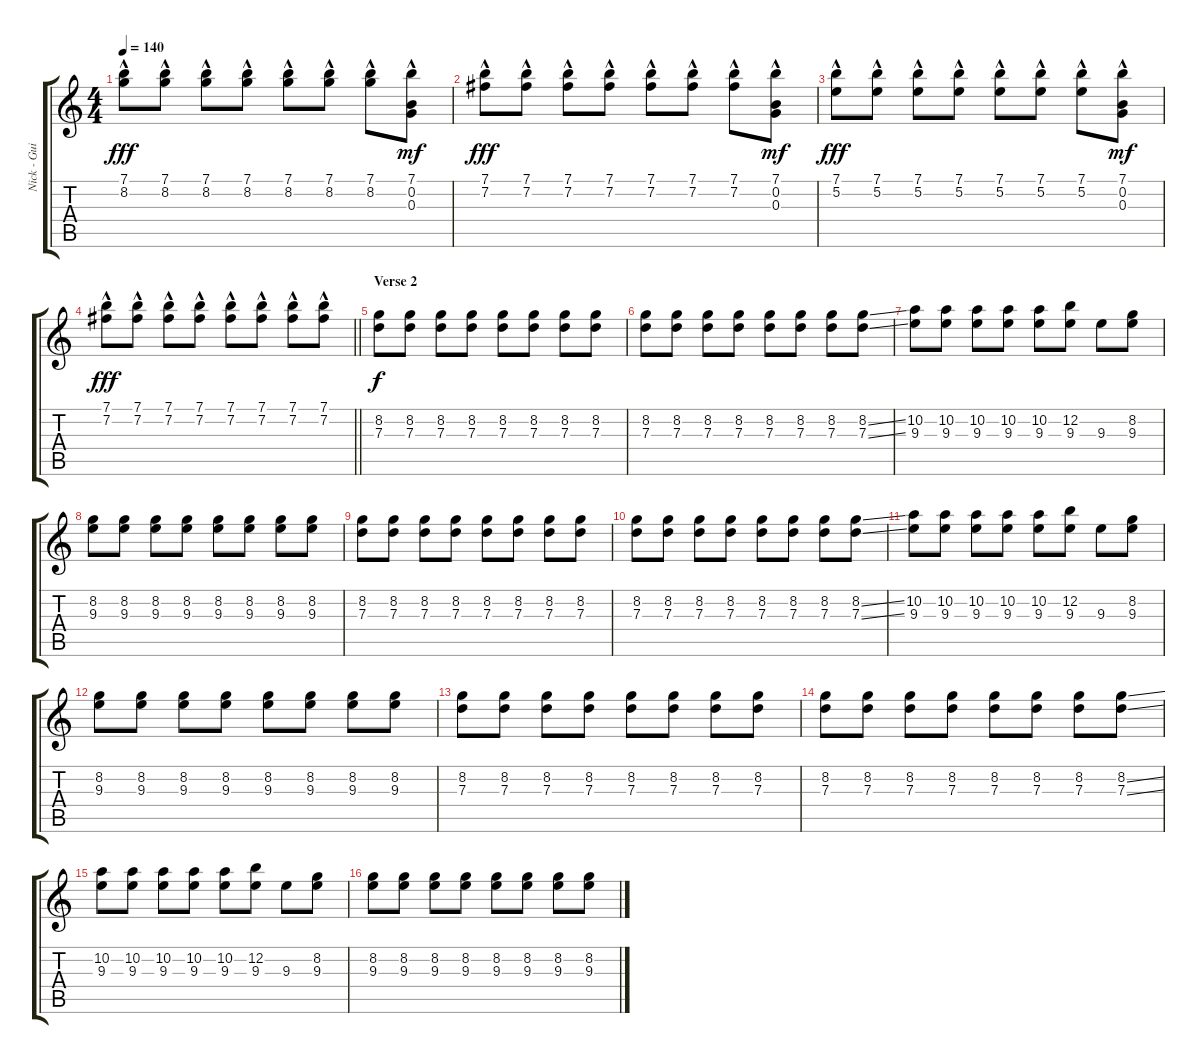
\track ("Nick - Guitar RSE" "Nick - Gui") {instrument overdrivenguitar}
\staff {score tabs}
\tuning (E4 B3 G3 D3 A2 E2) {hide}
\ts (4 4)
\tempo 140
\clef g2
\ks c
(7.1{hac} 8.2{hac}).8{dy fff} (7.1{hac} 8.2{hac}).8 (7.1{hac} 8.2{hac}).8 (7.1{hac} 8.2{hac}).8 (7.1{hac} 8.2{hac}).8 (7.1{hac} 8.2{hac}).8 (7.1{hac} 8.2{hac}).8 (7.1{hac} 0.2{hac} 0.3{hac}).8{dy mf} |
(7.1{hac} 7.2{hac}).8{dy fff} (7.1{hac} 7.2{hac}).8 (7.1{hac} 7.2{hac}).8 (7.1{hac} 7.2{hac}).8 (7.1{hac} 7.2{hac}).8 (7.1{hac} 7.2{hac}).8 (7.1{hac} 7.2{hac}).8 (7.1{hac} 0.2{hac} 0.3{hac}).8{dy mf} |
(7.1{hac} 5.2{hac}).8{dy fff} (7.1{hac} 5.2{hac}).8 (7.1{hac} 5.2{hac}).8 (7.1{hac} 5.2{hac}).8 (7.1{hac} 5.2{hac}).8 (7.1{hac} 5.2{hac}).8 (7.1{hac} 5.2{hac}).8 (7.1{hac} 0.2{hac} 0.3{hac}).8{dy mf} |
\barLineRight lightlight
(7.1{hac} 7.2{hac}).8{dy fff} (7.1{hac} 7.2{hac}).8 (7.1{hac} 7.2{hac}).8 (7.1{hac} 7.2{hac}).8 (7.1{hac} 7.2{hac}).8 (7.1{hac} 7.2{hac}).8 (7.1{hac} 7.2{hac}).8 (7.1{hac} 7.2{hac}).8 |
\section ("" "Verse 2")
(8.2 7.3).8{dy f instrument overdrivenguitar} (8.2 7.3).8 (8.2 7.3).8 (8.2 7.3).8 (8.2 7.3).8 (8.2 7.3).8 (8.2 7.3).8 (8.2 7.3).8 |
(8.2 7.3).8 (8.2 7.3).8 (8.2 7.3).8 (8.2 7.3).8 (8.2 7.3).8 (8.2 7.3).8 (8.2 7.3).8 (8.2{ss} 7.3{ss}).8 |
(10.2 9.3).8 (10.2 9.3).8 (10.2 9.3).8 (10.2 9.3).8 (10.2 9.3).8 (12.2 9.3).8 9.3.8 (8.2 9.3).8 |
(8.2 9.3).8 (8.2 9.3).8 (8.2 9.3).8 (8.2 9.3).8 (8.2 9.3).8 (8.2 9.3).8 (8.2 9.3).8 (8.2 9.3).8 |
(8.2 7.3).8 (8.2 7.3).8 (8.2 7.3).8 (8.2 7.3).8 (8.2 7.3).8 (8.2 7.3).8 (8.2 7.3).8 (8.2 7.3).8 |
(8.2 7.3).8 (8.2 7.3).8 (8.2 7.3).8 (8.2 7.3).8 (8.2 7.3).8 (8.2 7.3).8 (8.2 7.3).8 (8.2{ss} 7.3{ss}).8 |
(10.2 9.3).8 (10.2 9.3).8 (10.2 9.3).8 (10.2 9.3).8 (10.2 9.3).8 (12.2 9.3).8 9.3.8 (8.2 9.3).8 |
(8.2 9.3).8 (8.2 9.3).8 (8.2 9.3).8 (8.2 9.3).8 (8.2 9.3).8 (8.2 9.3).8 (8.2 9.3).8 (8.2 9.3).8 |
(8.2 7.3).8 (8.2 7.3).8 (8.2 7.3).8 (8.2 7.3).8 (8.2 7.3).8 (8.2 7.3).8 (8.2 7.3).8 (8.2 7.3).8 |
(8.2 7.3).8 (8.2 7.3).8 (8.2 7.3).8 (8.2 7.3).8 (8.2 7.3).8 (8.2 7.3).8 (8.2 7.3).8 (8.2{ss} 7.3{ss}).8 |
(10.2 9.3).8 (10.2 9.3).8 (10.2 9.3).8 (10.2 9.3).8 (10.2 9.3).8 (12.2 9.3).8 9.3.8 (8.2 9.3).8 |
(8.2 9.3).8 (8.2 9.3).8 (8.2 9.3).8 (8.2 9.3).8 (8.2 9.3).8 (8.2 9.3).8 (8.2 9.3).8 (8.2 9.3).8
